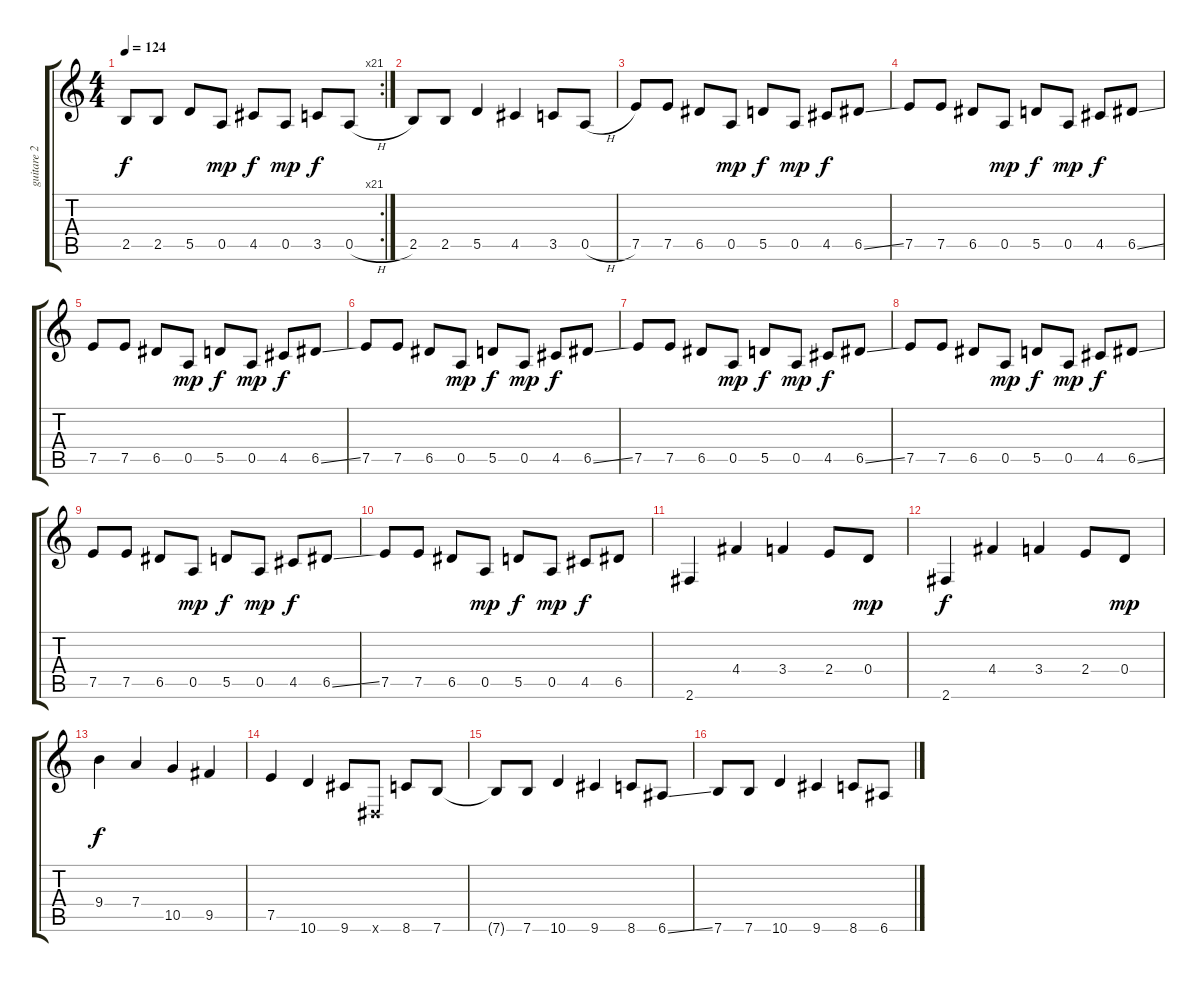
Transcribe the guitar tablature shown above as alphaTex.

\track ("guitare 2" "guitare 2") {instrument acousticguitarnylon}
\staff {score tabs}
\tuning (E4 B3 G3 D3 A2 E2) {hide}
\rc 21
\ts (4 4)
\tempo 124
\clef g2
\ks c
2.5.8{dy f} 2.5.8 5.5.8 0.5.8{dy mp} 4.5.8{dy f} 0.5.8{dy mp} 3.5.8{dy f} 0.5{h}.8 |
2.5.8 2.5.8 5.5.4 4.5.4 3.5.8 0.5{h}.8 |
7.5.8 7.5.8 6.5.8 0.5.8{dy mp} 5.5.8{dy f} 0.5.8{dy mp} 4.5.8{dy f} 6.5{ss}.8 |
7.5.8 7.5.8 6.5.8 0.5.8{dy mp} 5.5.8{dy f} 0.5.8{dy mp} 4.5.8{dy f} 6.5{ss}.8 |
7.5.8 7.5.8 6.5.8 0.5.8{dy mp} 5.5.8{dy f} 0.5.8{dy mp} 4.5.8{dy f} 6.5{ss}.8 |
7.5.8 7.5.8 6.5.8 0.5.8{dy mp} 5.5.8{dy f} 0.5.8{dy mp} 4.5.8{dy f} 6.5{ss}.8 |
7.5.8 7.5.8 6.5.8 0.5.8{dy mp} 5.5.8{dy f} 0.5.8{dy mp} 4.5.8{dy f} 6.5{ss}.8 |
7.5.8 7.5.8 6.5.8 0.5.8{dy mp} 5.5.8{dy f} 0.5.8{dy mp} 4.5.8{dy f} 6.5{ss}.8 |
7.5.8 7.5.8 6.5.8 0.5.8{dy mp} 5.5.8{dy f} 0.5.8{dy mp} 4.5.8{dy f} 6.5{ss}.8 |
7.5.8 7.5.8 6.5.8 0.5.8{dy mp} 5.5.8{dy f} 0.5.8{dy mp} 4.5.8{dy f} 6.5.8 |
2.6.4 4.4.4 3.4.4 2.4.8 0.4.8{dy mp} |
2.6.4{dy f} 4.4.4 3.4.4 2.4.8 0.4.8{dy mp} |
9.4.4{dy f} 7.4.4 10.5.4 9.5.4 |
7.5.4 10.6.4 9.6.8 -1.6{x}.8 8.6.8 7.6.8 |
7.6{t}.8 7.6.8 10.6.4 9.6.4 8.6.8 6.6{ss}.8 |
7.6.8 7.6.8 10.6.4 9.6.4 8.6.8 6.6{ss}.8
